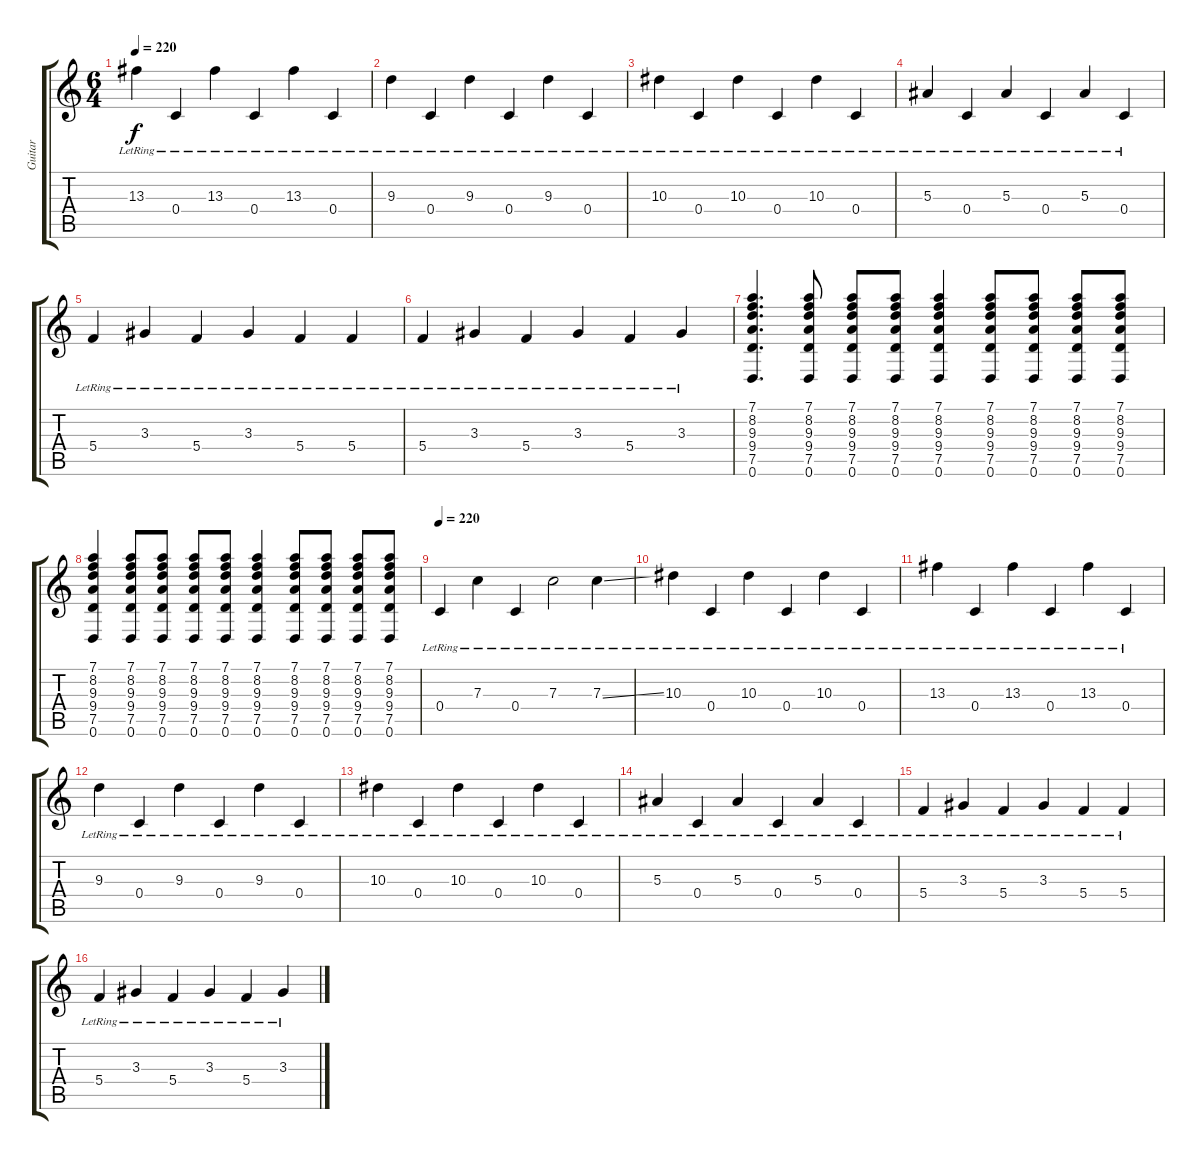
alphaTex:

\track ("Guitar" "Guitar") {instrument distortionguitar}
\staff {score tabs}
\tuning (D4 A3 F3 C3 G2 D2) {hide}
\ts (6 4)
\tempo 220
\clef g2
\ks c
13.3{lr}.4{dy f} 0.4{lr}.4 13.3{lr}.4 0.4{lr}.4 13.3{lr}.4 0.4{lr}.4 |
9.3{lr}.4 0.4{lr}.4 9.3{lr}.4 0.4{lr}.4 9.3{lr}.4 0.4{lr}.4 |
10.3{lr}.4 0.4{lr}.4 10.3{lr}.4 0.4{lr}.4 10.3{lr}.4 0.4{lr}.4 |
5.3{lr}.4 0.4{lr}.4 5.3{lr}.4 0.4{lr}.4 5.3{lr}.4 0.4{lr}.4 |
5.4{lr}.4 3.3{lr}.4 5.4{lr}.4 3.3{lr}.4 5.4{lr}.4 5.4{lr}.4 |
5.4{lr}.4 3.3{lr}.4 5.4{lr}.4 3.3{lr}.4 5.4{lr}.4 3.3{lr}.4 |
(7.1 8.2 9.3 9.4 7.5 0.6).4{d} (7.1 8.2 9.3 9.4 7.5 0.6).8 (7.1 8.2 9.3 9.4 7.5 0.6).8 (7.1 8.2 9.3 9.4 7.5 0.6).8 (7.1 8.2 9.3 9.4 7.5 0.6).4 (7.1 8.2 9.3 9.4 7.5 0.6).8 (7.1 8.2 9.3 9.4 7.5 0.6).8 (7.1 8.2 9.3 9.4 7.5 0.6).8 (7.1 8.2 9.3 9.4 7.5 0.6).8 |
(7.1 8.2 9.3 9.4 7.5 0.6).4 (7.1 8.2 9.3 9.4 7.5 0.6).8 (7.1 8.2 9.3 9.4 7.5 0.6).8 (7.1 8.2 9.3 9.4 7.5 0.6).8 (7.1 8.2 9.3 9.4 7.5 0.6).8 (7.1 8.2 9.3 9.4 7.5 0.6).4 (7.1 8.2 9.3 9.4 7.5 0.6).8 (7.1 8.2 9.3 9.4 7.5 0.6).8 (7.1 8.2 9.3 9.4 7.5 0.6).8 (7.1 8.2 9.3 9.4 7.5 0.6).8 |
\tempo 220
0.4{lr}.4 7.3{lr}.4 0.4{lr}.4 7.3{lr}.2 7.3{ss lr}.4 |
10.3{lr}.4 0.4{lr}.4 10.3{lr}.4 0.4{lr}.4 10.3{lr}.4 0.4{lr}.4 |
13.3{lr}.4 0.4{lr}.4 13.3{lr}.4 0.4{lr}.4 13.3{lr}.4 0.4{lr}.4 |
9.3{lr}.4 0.4{lr}.4 9.3{lr}.4 0.4{lr}.4 9.3{lr}.4 0.4{lr}.4 |
10.3{lr}.4 0.4{lr}.4 10.3{lr}.4 0.4{lr}.4 10.3{lr}.4 0.4{lr}.4 |
5.3{lr}.4 0.4{lr}.4 5.3{lr}.4 0.4{lr}.4 5.3{lr}.4 0.4{lr}.4 |
5.4{lr}.4 3.3{lr}.4 5.4{lr}.4 3.3{lr}.4 5.4{lr}.4 5.4{lr}.4 |
5.4{lr}.4 3.3{lr}.4 5.4{lr}.4 3.3{lr}.4 5.4{lr}.4 3.3{lr}.4
